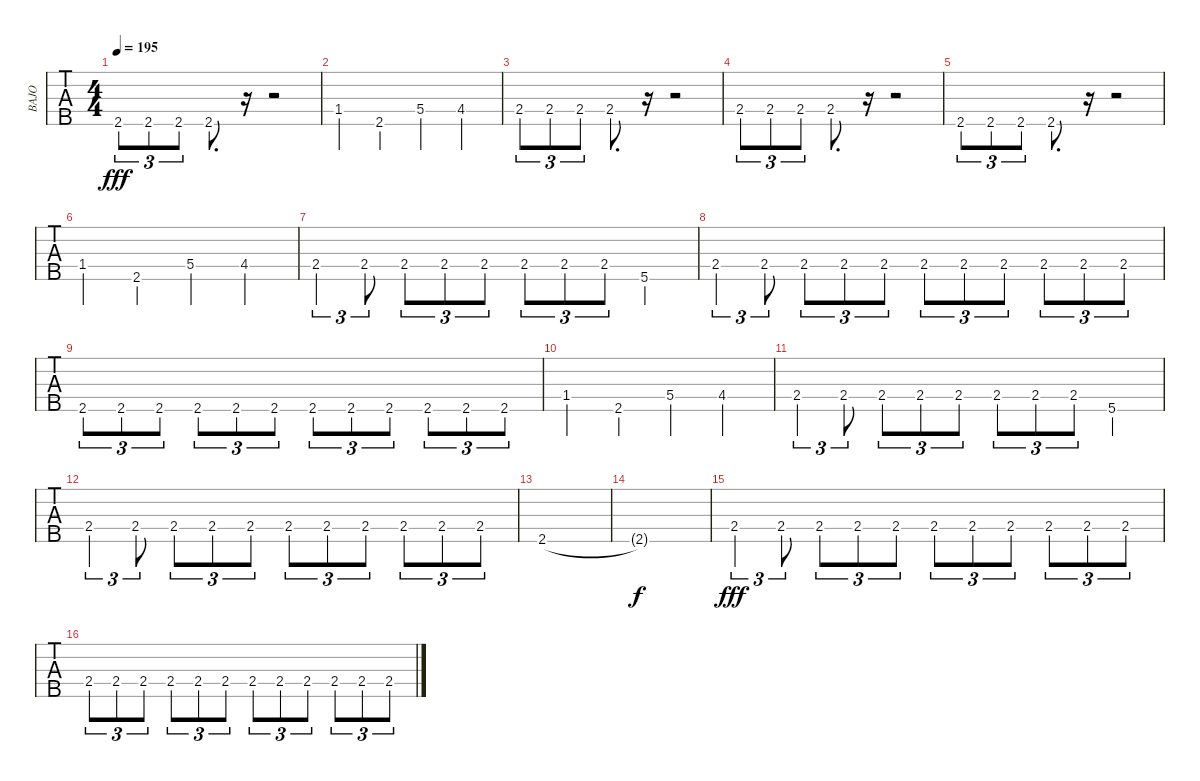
\track ("BAJO" "BAJO") {instrument electricbassfinger}
\staff {tabs}
\tuning (G2 D2 A1 E1 B0) {hide}
\ts (4 4)
\tempo 195
\clef f4
\ks c
2.5.8{tu (3 2) dy fff} 2.5.8{tu (3 2)} 2.5.8{tu (3 2)} 2.5.8{d} r.16 r.2 |
1.4.4 2.5.4 5.4.4 4.4.4 |
2.4.8{tu (3 2)} 2.4.8{tu (3 2)} 2.4.8{tu (3 2)} 2.4.8{d} r.16 r.2 |
2.4.8{tu (3 2)} 2.4.8{tu (3 2)} 2.4.8{tu (3 2)} 2.4.8{d} r.16 r.2 |
2.5.8{tu (3 2)} 2.5.8{tu (3 2)} 2.5.8{tu (3 2)} 2.5.8{d} r.16 r.2 |
1.4.4 2.5.4 5.4.4 4.4.4 |
2.4.4{tu (3 2)} 2.4.8{tu (3 2)} 2.4.8{tu (3 2)} 2.4.8{tu (3 2)} 2.4.8{tu (3 2)} 2.4.8{tu (3 2)} 2.4.8{tu (3 2)} 2.4.8{tu (3 2)} 5.5.4 |
2.4.4{tu (3 2)} 2.4.8{tu (3 2)} 2.4.8{tu (3 2)} 2.4.8{tu (3 2)} 2.4.8{tu (3 2)} 2.4.8{tu (3 2)} 2.4.8{tu (3 2)} 2.4.8{tu (3 2)} 2.4.8{tu (3 2)} 2.4.8{tu (3 2)} 2.4.8{tu (3 2)} |
2.5.8{tu (3 2)} 2.5.8{tu (3 2)} 2.5.8{tu (3 2)} 2.5.8{tu (3 2)} 2.5.8{tu (3 2)} 2.5.8{tu (3 2)} 2.5.8{tu (3 2)} 2.5.8{tu (3 2)} 2.5.8{tu (3 2)} 2.5.8{tu (3 2)} 2.5.8{tu (3 2)} 2.5.8{tu (3 2)} |
1.4.4 2.5.4 5.4.4 4.4.4 |
2.4.4{tu (3 2)} 2.4.8{tu (3 2)} 2.4.8{tu (3 2)} 2.4.8{tu (3 2)} 2.4.8{tu (3 2)} 2.4.8{tu (3 2)} 2.4.8{tu (3 2)} 2.4.8{tu (3 2)} 5.5.4 |
2.4.4{tu (3 2)} 2.4.8{tu (3 2)} 2.4.8{tu (3 2)} 2.4.8{tu (3 2)} 2.4.8{tu (3 2)} 2.4.8{tu (3 2)} 2.4.8{tu (3 2)} 2.4.8{tu (3 2)} 2.4.8{tu (3 2)} 2.4.8{tu (3 2)} 2.4.8{tu (3 2)} |
2.5.1 |
2.5{t}.1{dy f} |
2.4.4{tu (3 2) dy fff} 2.4.8{tu (3 2)} 2.4.8{tu (3 2)} 2.4.8{tu (3 2)} 2.4.8{tu (3 2)} 2.4.8{tu (3 2)} 2.4.8{tu (3 2)} 2.4.8{tu (3 2)} 2.4.8{tu (3 2)} 2.4.8{tu (3 2)} 2.4.8{tu (3 2)} |
2.4.8{tu (3 2)} 2.4.8{tu (3 2)} 2.4.8{tu (3 2)} 2.4.8{tu (3 2)} 2.4.8{tu (3 2)} 2.4.8{tu (3 2)} 2.4.8{tu (3 2)} 2.4.8{tu (3 2)} 2.4.8{tu (3 2)} 2.4.8{tu (3 2)} 2.4.8{tu (3 2)} 2.4.8{tu (3 2)}
